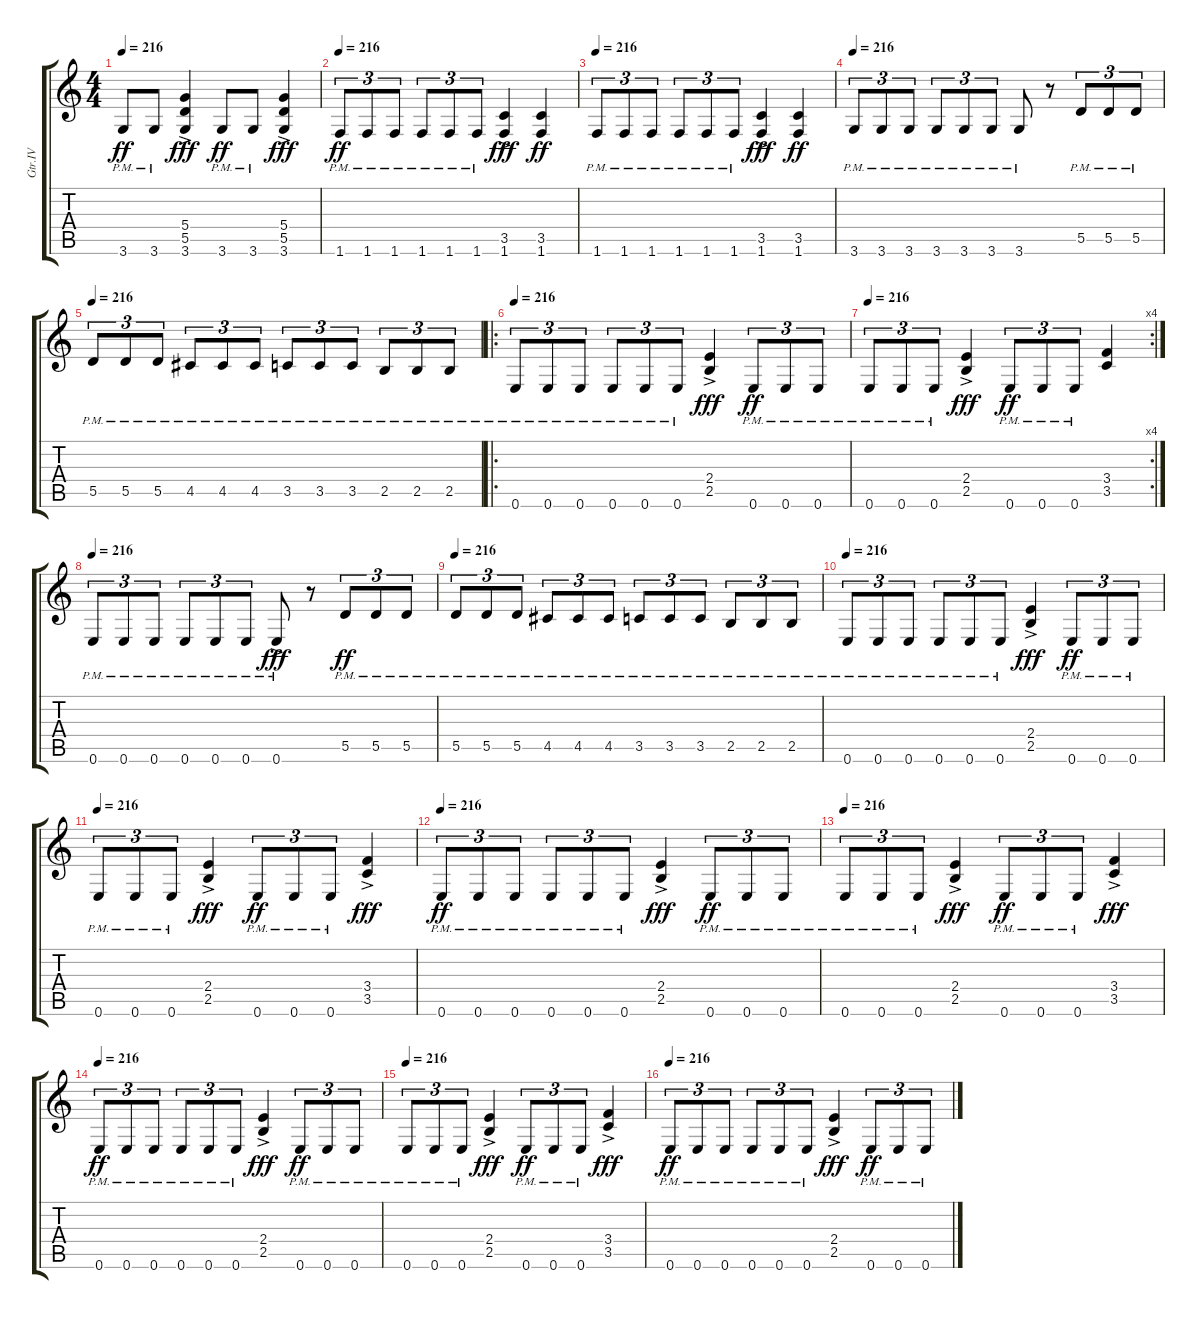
\track ("Gtr.IV" "Gtr.IV") {instrument distortionguitar}
\staff {score tabs}
\tuning (E4 B3 G3 D3 A2 E2) {hide}
\ts (4 4)
\tempo 216
\clef g2
\ks c
3.6{pm}.8{dy ff} 3.6{pm}.8 (5.4{ac} 5.5{ac} 3.6{ac}).4{dy fff} 3.6{pm}.8{dy ff} 3.6{pm}.8 (5.4{ac} 5.5{ac} 3.6{ac}).4{dy fff} |
\tempo 216
1.6{pm}.8{tu (3 2) dy ff} 1.6{pm}.8{tu (3 2)} 1.6{pm}.8{tu (3 2)} 1.6{pm}.8{tu (3 2)} 1.6{pm}.8{tu (3 2)} 1.6{pm}.8{tu (3 2)} (3.5{ac} 1.6{ac}).4{dy fff} (3.5 1.6).4{dy ff} |
\tempo 216
1.6{pm}.8{tu (3 2)} 1.6{pm}.8{tu (3 2)} 1.6{pm}.8{tu (3 2)} 1.6{pm}.8{tu (3 2)} 1.6{pm}.8{tu (3 2)} 1.6{pm}.8{tu (3 2)} (3.5{ac} 1.6{ac}).4{dy fff} (3.5 1.6).4{dy ff} |
\tempo 216
3.6{pm}.8{tu (3 2)} 3.6{pm}.8{tu (3 2)} 3.6{pm}.8{tu (3 2)} 3.6{pm}.8{tu (3 2)} 3.6{pm}.8{tu (3 2)} 3.6{pm}.8{tu (3 2)} 3.6{pm}.8 r.8 5.5{pm}.8{tu (3 2)} 5.5{pm}.8{tu (3 2)} 5.5{pm}.8{tu (3 2)} |
\tempo 216
5.5{pm}.8{tu (3 2)} 5.5{pm}.8{tu (3 2)} 5.5{pm}.8{tu (3 2)} 4.5{pm}.8{tu (3 2)} 4.5{pm}.8{tu (3 2)} 4.5{pm}.8{tu (3 2)} 3.5{pm}.8{tu (3 2)} 3.5{pm}.8{tu (3 2)} 3.5{pm}.8{tu (3 2)} 2.5{pm}.8{tu (3 2)} 2.5{pm}.8{tu (3 2)} 2.5{pm}.8{tu (3 2)} |
\ro
\tempo 216
0.6{pm}.8{tu (3 2)} 0.6{pm}.8{tu (3 2)} 0.6{pm}.8{tu (3 2)} 0.6{pm}.8{tu (3 2)} 0.6{pm}.8{tu (3 2)} 0.6{pm}.8{tu (3 2)} (2.4{ac} 2.5{ac}).4{dy fff} 0.6{pm}.8{tu (3 2) dy ff} 0.6{pm}.8{tu (3 2)} 0.6{pm}.8{tu (3 2)} |
\rc 4
\tempo 216
0.6{pm}.8{tu (3 2)} 0.6{pm}.8{tu (3 2)} 0.6{pm}.8{tu (3 2)} (2.4{ac} 2.5{ac}).4{dy fff} 0.6{pm}.8{tu (3 2) dy ff} 0.6{pm}.8{tu (3 2)} 0.6{pm}.8{tu (3 2)} (3.4 3.5).4 |
\tempo 216
0.6{pm}.8{tu (3 2)} 0.6{pm}.8{tu (3 2)} 0.6{pm}.8{tu (3 2)} 0.6{pm}.8{tu (3 2)} 0.6{pm}.8{tu (3 2)} 0.6{pm}.8{tu (3 2)} 0.6{ac pm}.8{dy fff} r.8 5.5{pm}.8{tu (3 2) dy ff} 5.5{pm}.8{tu (3 2)} 5.5{pm}.8{tu (3 2)} |
\tempo 216
5.5{pm}.8{tu (3 2)} 5.5{pm}.8{tu (3 2)} 5.5{pm}.8{tu (3 2)} 4.5{pm}.8{tu (3 2)} 4.5{pm}.8{tu (3 2)} 4.5{pm}.8{tu (3 2)} 3.5{pm}.8{tu (3 2)} 3.5{pm}.8{tu (3 2)} 3.5{pm}.8{tu (3 2)} 2.5{pm}.8{tu (3 2)} 2.5{pm}.8{tu (3 2)} 2.5{pm}.8{tu (3 2)} |
\tempo 216
0.6{pm}.8{tu (3 2)} 0.6{pm}.8{tu (3 2)} 0.6{pm}.8{tu (3 2)} 0.6{pm}.8{tu (3 2)} 0.6{pm}.8{tu (3 2)} 0.6{pm}.8{tu (3 2)} (2.4{ac} 2.5{ac}).4{dy fff} 0.6{pm}.8{tu (3 2) dy ff} 0.6{pm}.8{tu (3 2)} 0.6{pm}.8{tu (3 2)} |
\tempo 216
0.6{pm}.8{tu (3 2)} 0.6{pm}.8{tu (3 2)} 0.6{pm}.8{tu (3 2)} (2.4{ac} 2.5{ac}).4{dy fff} 0.6{pm}.8{tu (3 2) dy ff} 0.6{pm}.8{tu (3 2)} 0.6{pm}.8{tu (3 2)} (3.4{ac} 3.5{ac}).4{dy fff} |
\tempo 216
0.6{pm}.8{tu (3 2) dy ff} 0.6{pm}.8{tu (3 2)} 0.6{pm}.8{tu (3 2)} 0.6{pm}.8{tu (3 2)} 0.6{pm}.8{tu (3 2)} 0.6{pm}.8{tu (3 2)} (2.4{ac} 2.5{ac}).4{dy fff} 0.6{pm}.8{tu (3 2) dy ff} 0.6{pm}.8{tu (3 2)} 0.6{pm}.8{tu (3 2)} |
\tempo 216
0.6{pm}.8{tu (3 2)} 0.6{pm}.8{tu (3 2)} 0.6{pm}.8{tu (3 2)} (2.4{ac} 2.5{ac}).4{dy fff} 0.6{pm}.8{tu (3 2) dy ff} 0.6{pm}.8{tu (3 2)} 0.6{pm}.8{tu (3 2)} (3.4{ac} 3.5{ac}).4{dy fff} |
\tempo 216
0.6{pm}.8{tu (3 2) dy ff} 0.6{pm}.8{tu (3 2)} 0.6{pm}.8{tu (3 2)} 0.6{pm}.8{tu (3 2)} 0.6{pm}.8{tu (3 2)} 0.6{pm}.8{tu (3 2)} (2.4{ac} 2.5{ac}).4{dy fff} 0.6{pm}.8{tu (3 2) dy ff} 0.6{pm}.8{tu (3 2)} 0.6{pm}.8{tu (3 2)} |
\tempo 216
0.6{pm}.8{tu (3 2)} 0.6{pm}.8{tu (3 2)} 0.6{pm}.8{tu (3 2)} (2.4{ac} 2.5{ac}).4{dy fff} 0.6{pm}.8{tu (3 2) dy ff} 0.6{pm}.8{tu (3 2)} 0.6{pm}.8{tu (3 2)} (3.4{ac} 3.5{ac}).4{dy fff} |
\tempo 216
0.6{pm}.8{tu (3 2) dy ff} 0.6{pm}.8{tu (3 2)} 0.6{pm}.8{tu (3 2)} 0.6{pm}.8{tu (3 2)} 0.6{pm}.8{tu (3 2)} 0.6{pm}.8{tu (3 2)} (2.4{ac} 2.5{ac}).4{dy fff} 0.6{pm}.8{tu (3 2) dy ff} 0.6{pm}.8{tu (3 2)} 0.6{pm}.8{tu (3 2)}
